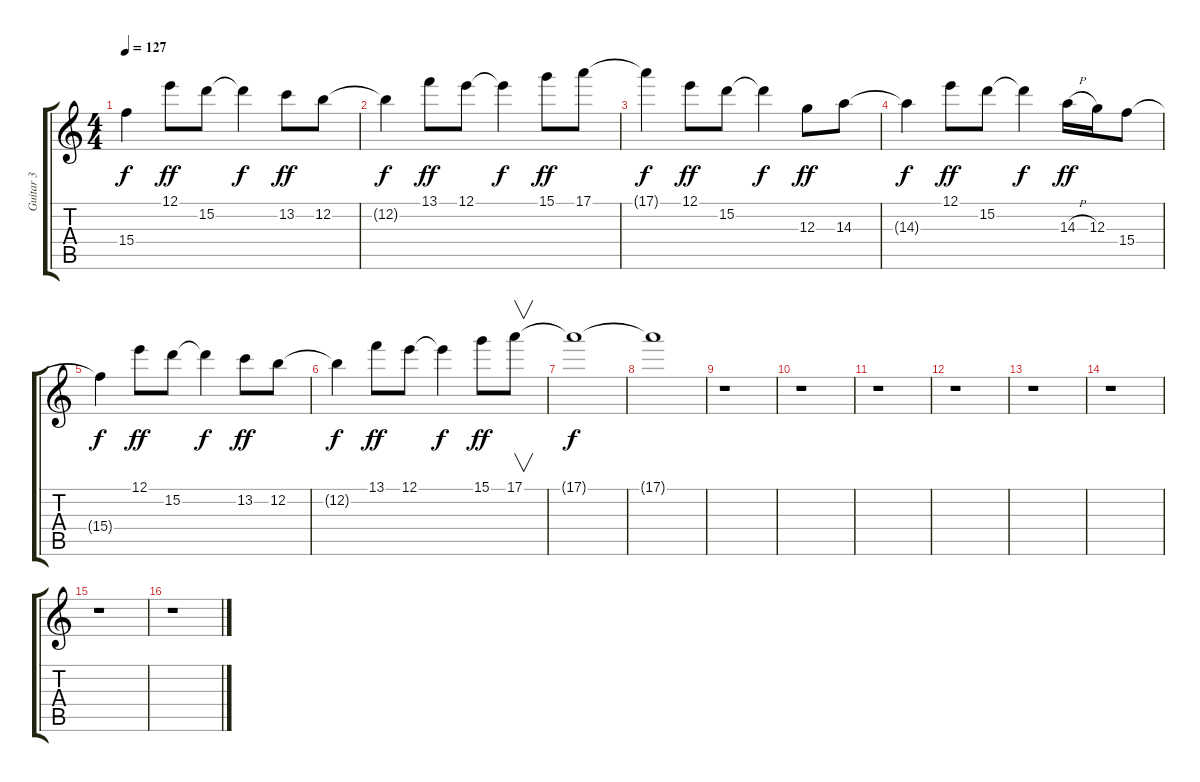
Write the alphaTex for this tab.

\track ("Guitar 3" "Guitar 3") {instrument overdrivenguitar}
\staff {score tabs}
\tuning (E4 B3 G3 D3 A2 E2) {hide}
\ts (4 4)
\tempo 127
\clef g2
\ks c
15.4{t}.4{dy f} 12.1.8{dy ff} 15.2.8 15.2{t}.4{dy f} 13.2.8{dy ff} 12.2.8 |
12.2{t}.4{dy f} 13.1.8{dy ff} 12.1.8 12.1{t}.4{dy f} 15.1.8{dy ff} 17.1.8 |
17.1{t}.4{dy f} 12.1.8{dy ff} 15.2.8 15.2{t}.4{dy f} 12.3.8{dy ff} 14.3.8 |
14.3{t}.4{dy f} 12.1.8{dy ff} 15.2.8 15.2{t}.4{dy f} 14.3{h}.16{dy ff} 12.3.16 15.4.8 |
15.4{t}.4{dy f} 12.1.8{dy ff} 15.2.8 15.2{t}.4{dy f} 13.2.8{dy ff} 12.2.8 |
12.2{t}.4{dy f} 13.1.8{dy ff} 12.1.8 12.1{t}.4{dy f} 15.1.8{dy ff} 17.1.8{v} |
17.1{t}.1{dy f volume 0} |
17.1{t}.1 |
r.1 |
r.1 |
r.1 |
r.1 |
r.1 |
r.1 |
r.1 |
r.1
